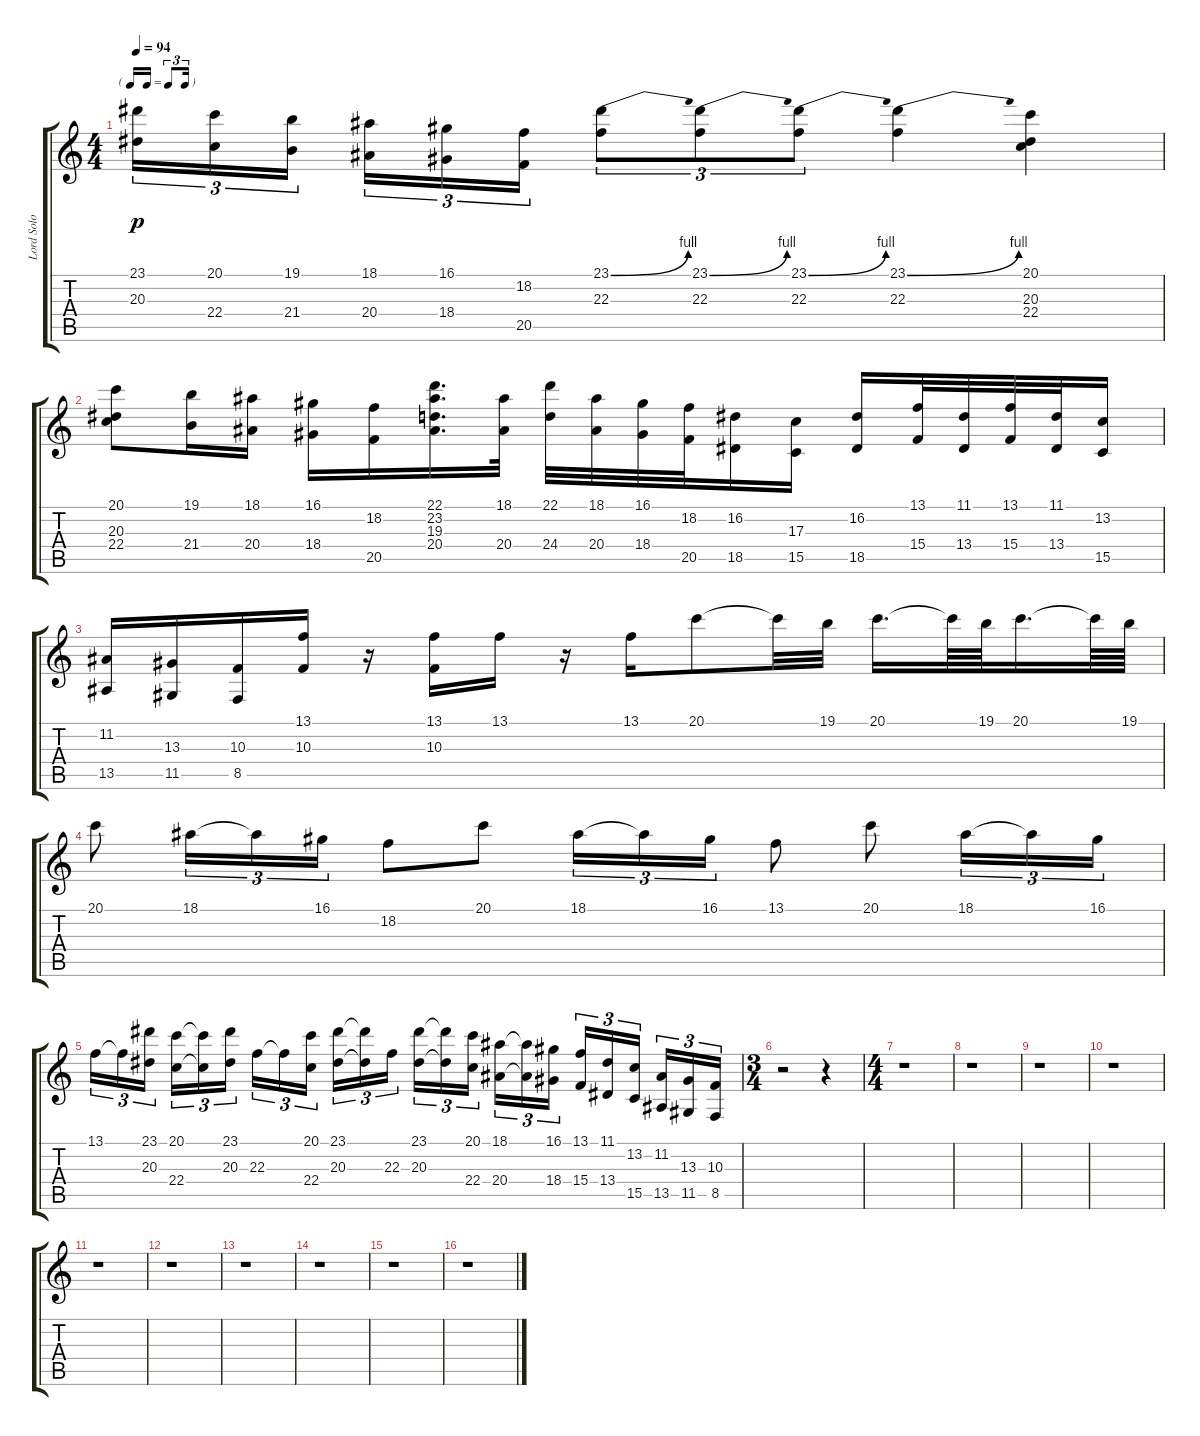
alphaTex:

\track ("Lord Solo" "Lord Solo") {instrument drawbarorgan}
\staff {score tabs}
\tuning (E4 B3 G3 D3 A2 E2) {hide}
\ts (4 4)
\tf triplet16th
\tempo 94
\clef g2
\ks c
(23.1 20.3).16{tu (3 2) dy p} (20.1 22.4).16{tu (3 2)} (19.1 21.4).16{tu (3 2) beam splitsecondary} (18.1 20.4).16{tu (3 2)} (16.1 18.4).16{tu (3 2)} (18.2 20.5).16{tu (3 2)} (23.1{be (bend 0 0 60 4)} 22.3).8{tu (3 2)} (23.1{be (bend 0 0 60 4)} 22.3).8{tu (3 2)} (23.1{be (bend 0 0 60 4)} 22.3).8{tu (3 2)} (23.1{be (bend 0 0 60 4)} 22.3).4 (20.1 20.3 22.4).4 |
(20.1 20.3 22.4).8 (19.1 21.4).16 (18.1 20.4).16 (16.1 18.4).16 (18.2 20.5).16 (22.1 23.2 19.3 20.4).16{d} (18.1 20.4).32 (22.1 24.4).32 (18.1 20.4).32 (16.1 18.4).32 (18.2 20.5).32 (16.2 18.5).16 (17.3 15.5).16 (16.2 18.5).16 (13.1 15.4).32 (11.1 13.4).32 (13.1 15.4).32 (11.1 13.4).32 (13.2 15.5).16 |
(11.2 13.5).16 (13.3 11.5).16 (10.3 8.5).16 (13.1 10.3).16 r.16 (13.1 10.3).16 13.1.16 r.16 13.1.16 20.1.8 20.1{t}.32 19.1.32 20.1.16{d} 20.1{t}.64 19.1.64 20.1.16{d} 20.1{t}.64 19.1.64 |
20.1.8 18.1.16{tu (3 2)} 18.1{t}.16{tu (3 2)} 16.1.16{tu (3 2)} 18.2.8 20.1.8 18.1.16{tu (3 2)} 18.1{t}.16{tu (3 2)} 16.1.16{tu (3 2)} 13.1.8 20.1.8 18.1.16{tu (3 2)} 18.1{t}.16{tu (3 2)} 16.1.16{tu (3 2)} |
13.1.16{tu (3 2)} 13.1{t}.16{tu (3 2)} (23.1 20.3).16{tu (3 2) beam splitsecondary} (20.1 22.4).16{tu (3 2)} (20.1{t} 22.4{t}).16{tu (3 2)} (23.1 20.3).16{tu (3 2)} 22.3.16{tu (3 2)} 22.3{t}.16{tu (3 2)} (20.1 22.4).16{tu (3 2) beam splitsecondary} (23.1 20.3).16{tu (3 2)} (23.1{t} 20.3{t}).16{tu (3 2)} 22.3.16{tu (3 2)} (23.1 20.3).16{tu (3 2)} (23.1{t} 20.3{t}).16{tu (3 2)} (20.1 22.4).16{tu (3 2) beam splitsecondary} (18.1 20.4).16{tu (3 2)} (18.1{t} 20.4{t}).16{tu (3 2)} (16.1 18.4).16{tu (3 2)} (13.1 15.4).16{tu (3 2)} (11.1 13.4).16{tu (3 2)} (13.2 15.5).16{tu (3 2) beam splitsecondary} (11.2 13.5).16{tu (3 2)} (13.3 11.5).16{tu (3 2)} (10.3 8.5).16{tu (3 2)} |
\ts (3 4)
r.2 r.4 |
\ts (4 4)
r.1 |
r.1 |
r.1 |
r.1 |
r.1 |
r.1 |
r.1 |
r.1 |
r.1 |
r.1
